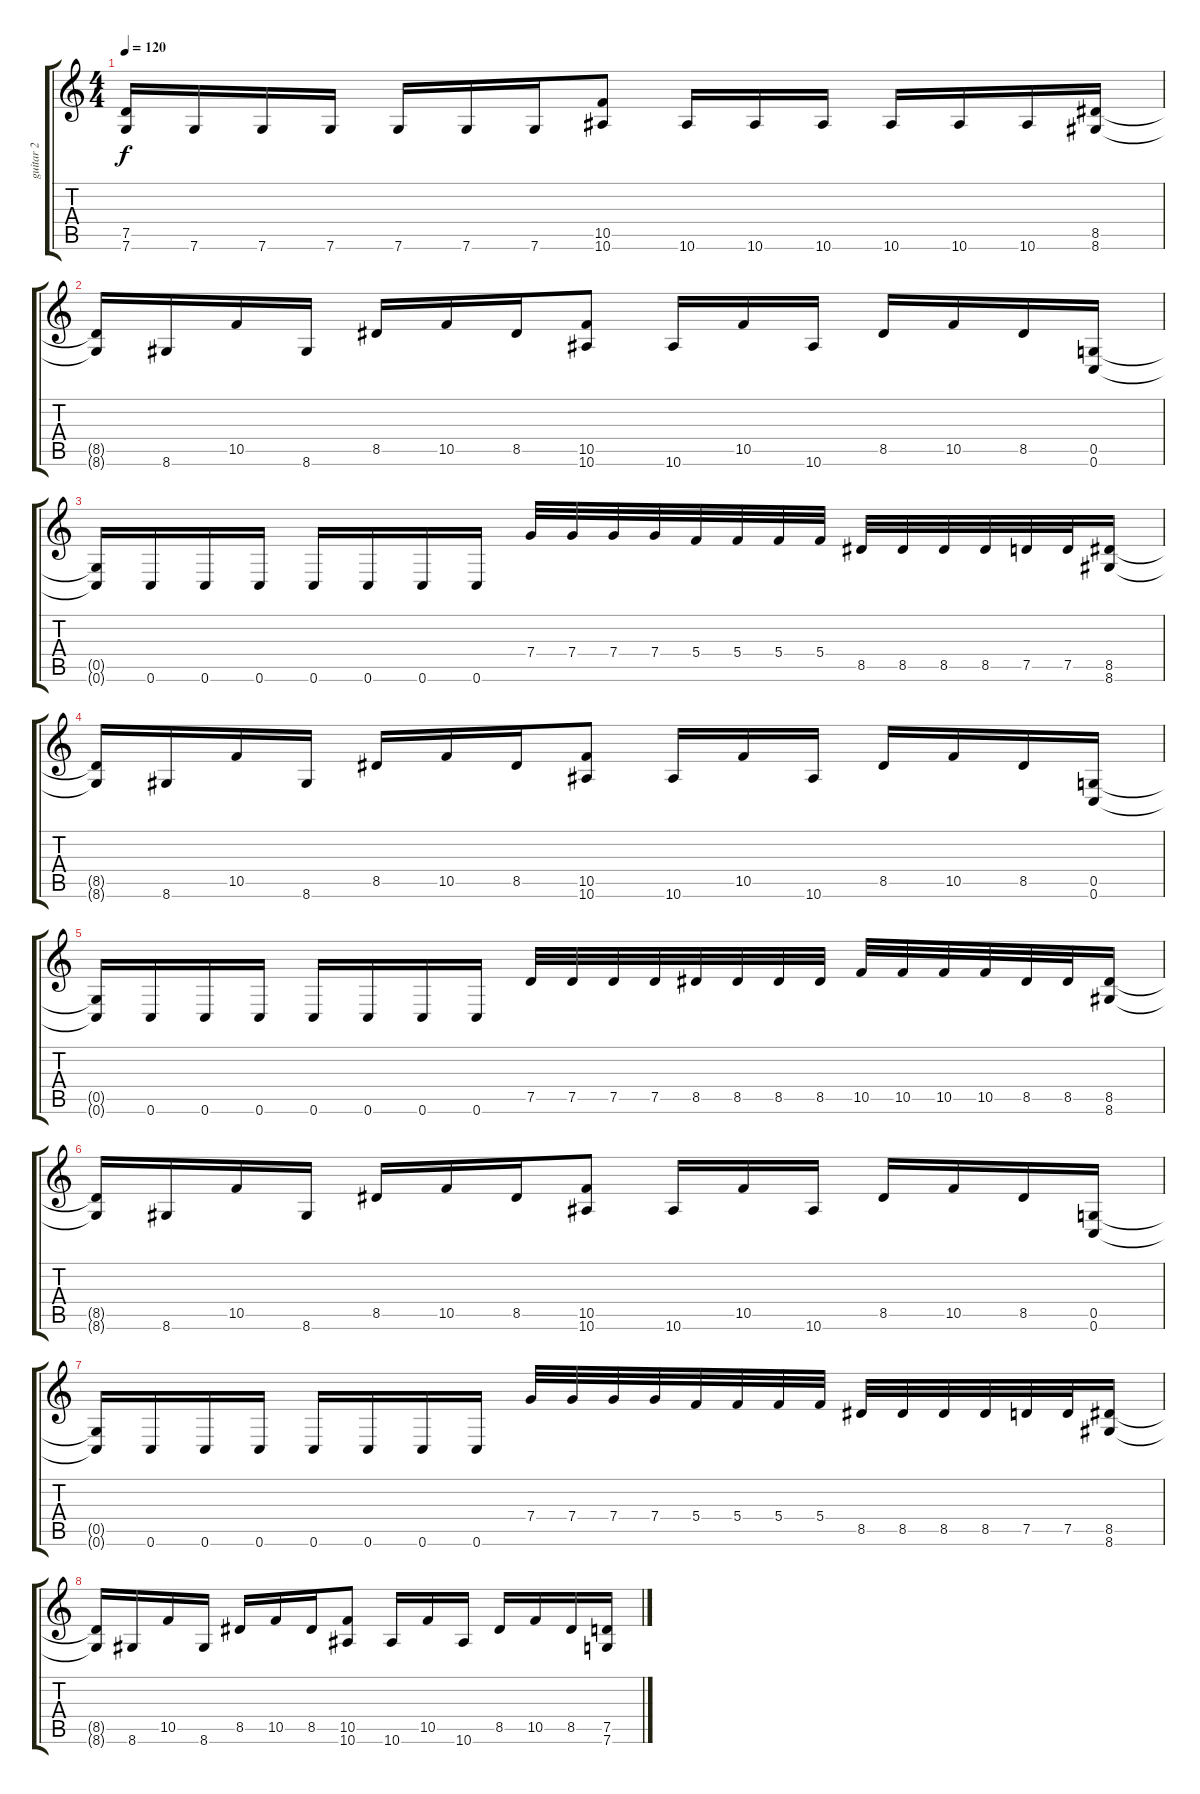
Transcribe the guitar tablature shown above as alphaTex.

\track ("guitar 2" "guitar 2") {instrument overdrivenguitar}
\staff {score tabs}
\tuning (D4 A3 F3 C3 G2 C2) {hide}
\ts (4 4)
\tempo 120
\clef g2
\ks c
(7.5{t} 7.6{t}).16{dy f} 7.6.16 7.6.16 7.6.16 7.6.16 7.6.16 7.6.16 (10.5 10.6).8 10.6.16 10.6.16 10.6.16 10.6.16 10.6.16 10.6.16 (8.5 8.6).16 |
(8.5{t} 8.6{t}).16 8.6.16 10.5.16 8.6.16 8.5.16 10.5.16 8.5.16 (10.5 10.6).8 10.6.16 10.5.16 10.6.16 8.5.16 10.5.16 8.5.16 (0.5 0.6).16 |
(0.5{t} 0.6{t}).16 0.6.16 0.6.16 0.6.16 0.6.16 0.6.16 0.6.16 0.6.16 7.4.32 7.4.32 7.4.32 7.4.32 5.4.32 5.4.32 5.4.32 5.4.32 8.5.32 8.5.32 8.5.32 8.5.32 7.5.32 7.5.32 (8.5 8.6).16 |
(8.5{t} 8.6{t}).16 8.6.16 10.5.16 8.6.16 8.5.16 10.5.16 8.5.16 (10.5 10.6).8 10.6.16 10.5.16 10.6.16 8.5.16 10.5.16 8.5.16 (0.5 0.6).16 |
(0.5{t} 0.6{t}).16 0.6.16 0.6.16 0.6.16 0.6.16 0.6.16 0.6.16 0.6.16 7.5.32 7.5.32 7.5.32 7.5.32 8.5.32 8.5.32 8.5.32 8.5.32 10.5.32 10.5.32 10.5.32 10.5.32 8.5.32 8.5.32 (8.5 8.6).16 |
(8.5{t} 8.6{t}).16 8.6.16 10.5.16 8.6.16 8.5.16 10.5.16 8.5.16 (10.5 10.6).8 10.6.16 10.5.16 10.6.16 8.5.16 10.5.16 8.5.16 (0.5 0.6).16 |
(0.5{t} 0.6{t}).16 0.6.16 0.6.16 0.6.16 0.6.16 0.6.16 0.6.16 0.6.16 7.4.32 7.4.32 7.4.32 7.4.32 5.4.32 5.4.32 5.4.32 5.4.32 8.5.32 8.5.32 8.5.32 8.5.32 7.5.32 7.5.32 (8.5 8.6).16 |
(8.5{t} 8.6{t}).16 8.6.16 10.5.16 8.6.16 8.5.16 10.5.16 8.5.16 (10.5 10.6).8 10.6.16 10.5.16 10.6.16 8.5.16 10.5.16 8.5.16 (7.5 7.6).16
